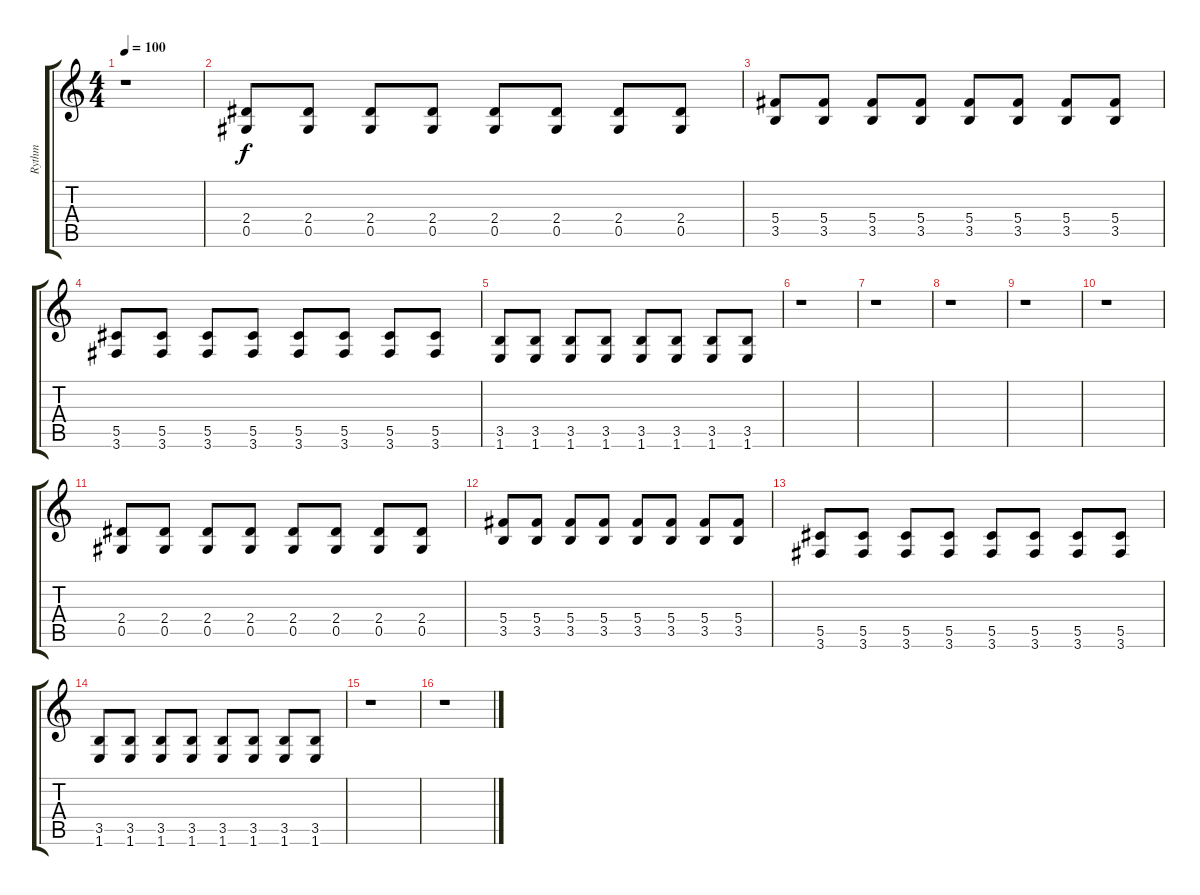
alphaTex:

\track ("Rythm" "Rythm") {instrument distortionguitar}
\staff {score tabs}
\tuning (Eb4 Bb3 Gb3 Db3 Ab2 Eb2) {hide}
\ts (4 4)
\tempo 100
\clef g2
\ks c
r.1{dy f} |
(2.4 0.5).8 (2.4 0.5).8 (2.4 0.5).8 (2.4 0.5).8 (2.4 0.5).8 (2.4 0.5).8 (2.4 0.5).8 (2.4 0.5).8 |
(5.4 3.5).8 (5.4 3.5).8 (5.4 3.5).8 (5.4 3.5).8 (5.4 3.5).8 (5.4 3.5).8 (5.4 3.5).8 (5.4 3.5).8 |
(5.5 3.6).8 (5.5 3.6).8 (5.5 3.6).8 (5.5 3.6).8 (5.5 3.6).8 (5.5 3.6).8 (5.5 3.6).8 (5.5 3.6).8 |
(3.5 1.6).8 (3.5 1.6).8 (3.5 1.6).8 (3.5 1.6).8 (3.5 1.6).8 (3.5 1.6).8 (3.5 1.6).8 (3.5 1.6).8 |
r.1 |
r.1 |
r.1 |
r.1 |
r.1 |
(2.4 0.5).8 (2.4 0.5).8 (2.4 0.5).8 (2.4 0.5).8 (2.4 0.5).8 (2.4 0.5).8 (2.4 0.5).8 (2.4 0.5).8 |
(5.4 3.5).8 (5.4 3.5).8 (5.4 3.5).8 (5.4 3.5).8 (5.4 3.5).8 (5.4 3.5).8 (5.4 3.5).8 (5.4 3.5).8 |
(5.5 3.6).8 (5.5 3.6).8 (5.5 3.6).8 (5.5 3.6).8 (5.5 3.6).8 (5.5 3.6).8 (5.5 3.6).8 (5.5 3.6).8 |
(3.5 1.6).8 (3.5 1.6).8 (3.5 1.6).8 (3.5 1.6).8 (3.5 1.6).8 (3.5 1.6).8 (3.5 1.6).8 (3.5 1.6).8 |
r.1 |
r.1
